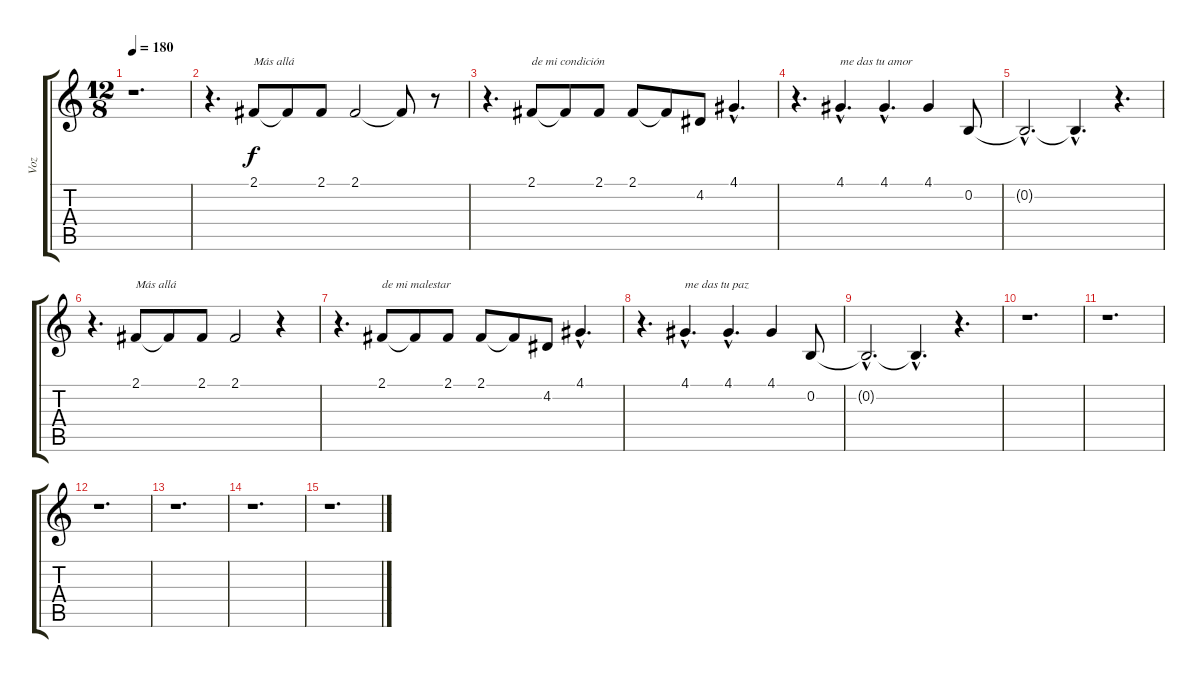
\track ("Voz" "Voz") {instrument baritonesax}
\staff {score tabs}
\tuning (E4 B3 G3 D3 A2 E2) {hide}
\ts (12 8)
\tempo 180
\clef g2
\ks c
r.1{d dy f} |
r.4{d} 2.1.8{txt "Más allá"} 2.1{t}.8 2.1.8 2.1.2 2.1{t}.8 r.8 |
r.4{d} 2.1.8{txt "de mi condición"} 2.1{t}.8 2.1.8 2.1.8 2.1{t}.8 4.2.8 4.1{hac}.4{d} |
r.4{d} 4.1{hac}.4{d txt "me das tu amor"} 4.1{hac}.4{d} 4.1.4 0.2.8 |
0.2{hac t}.2{d} 0.2{hac t}.4{d} r.4{d} |
r.4{d} 2.1.8{txt "Más allá"} 2.1{t}.8 2.1.8 2.1.2 r.4 |
r.4{d} 2.1.8{txt "de mi malestar"} 2.1{t}.8 2.1.8 2.1.8 2.1{t}.8 4.2.8 4.1{hac}.4{d} |
r.4{d} 4.1{hac}.4{d txt "me das tu paz"} 4.1{hac}.4{d} 4.1.4 0.2.8 |
0.2{hac t}.2{d} 0.2{hac t}.4{d} r.4{d} |
r.1{d} |
r.1{d} |
r.1{d} |
r.1{d} |
r.1{d} |
r.1{d}
